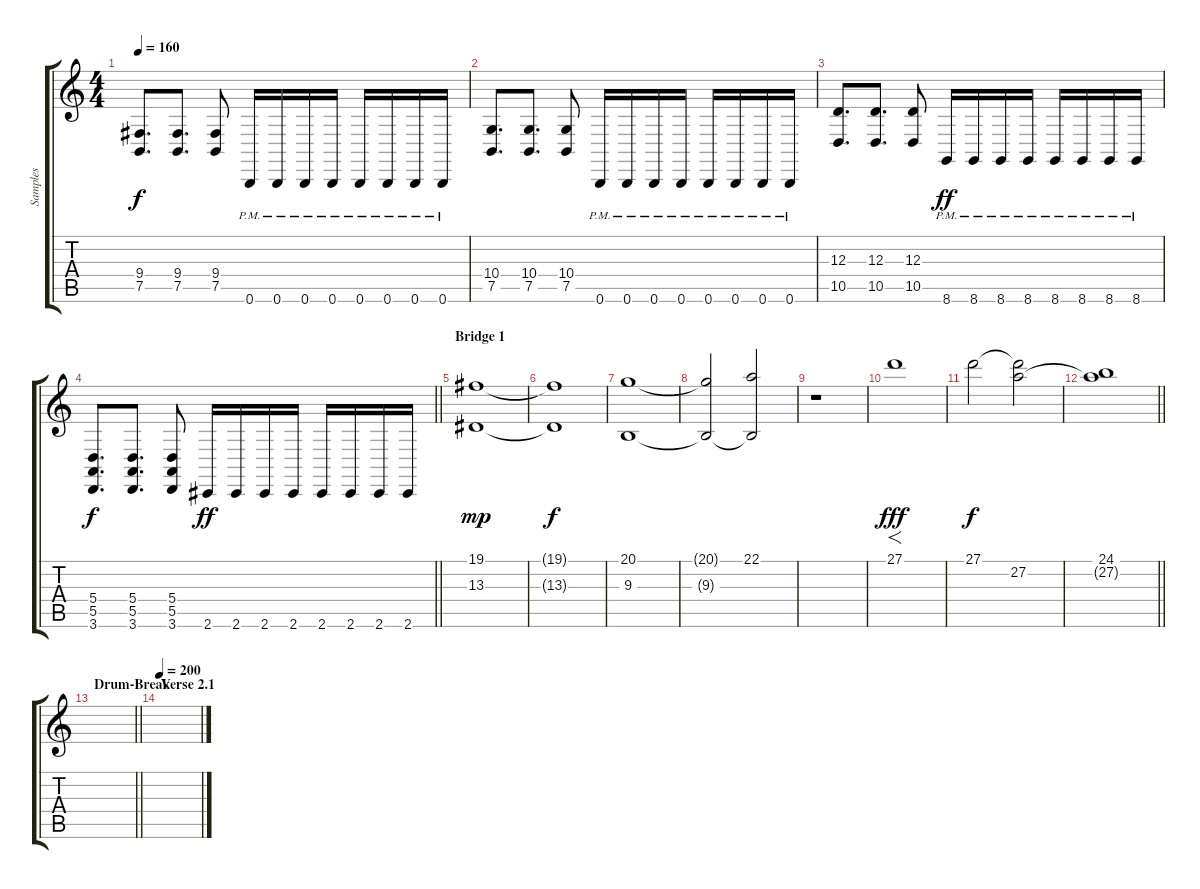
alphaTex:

\track ("Samples" "Samples") {instrument stringensemble1}
\staff {score tabs}
\tuning (B3 Gb3 D3 A2 E2 B1) {hide}
\ts (4 4)
\tempo 160
\clef g2
\ks c
(9.4 7.5).8{d dy f} (9.4 7.5).8{d} (9.4 7.5).8 0.6{pm}.16 0.6{pm}.16 0.6{pm}.16 0.6{pm}.16 0.6{pm}.16 0.6{pm}.16 0.6{pm}.16 0.6{pm}.16 |
(10.4 7.5).8{d} (10.4 7.5).8{d} (10.4 7.5).8 0.6{pm}.16 0.6{pm}.16 0.6{pm}.16 0.6{pm}.16 0.6{pm}.16 0.6{pm}.16 0.6{pm}.16 0.6{pm}.16 |
(12.3 10.5).8{d} (12.3 10.5).8{d} (12.3 10.5).8 8.6{pm}.16{dy ff} 8.6{pm}.16 8.6{pm}.16 8.6{pm}.16 8.6{pm}.16 8.6{pm}.16 8.6{pm}.16 8.6{pm}.16 |
\barLineRight lightlight
(5.4 5.5 3.6).8{d dy f} (5.4 5.5 3.6).8{d} (5.4 5.5 3.6).8 2.6.16{dy ff} 2.6.16 2.6.16 2.6.16 2.6.16 2.6.16 2.6.16 2.6.16 |
\section ("" "Bridge 1")
(19.1 13.3).1{dy mp instrument stringensemble1} |
(19.1{t} 13.3{t}).1{dy f} |
(20.1 9.3).1 |
(20.1{t} 9.3{t}).2 (22.1 9.3{t}).2 |
r.1 |
27.1.1{f dy fff} |
27.1.2{dy f} (27.1{t} 27.2).2 |
\barLineRight lightlight
(24.1 27.2{t}).1 |
\section ("" "Drum-Break")
\barLineRight lightlight
|
\section ("" "Verse 2.1")
\tempo 200
